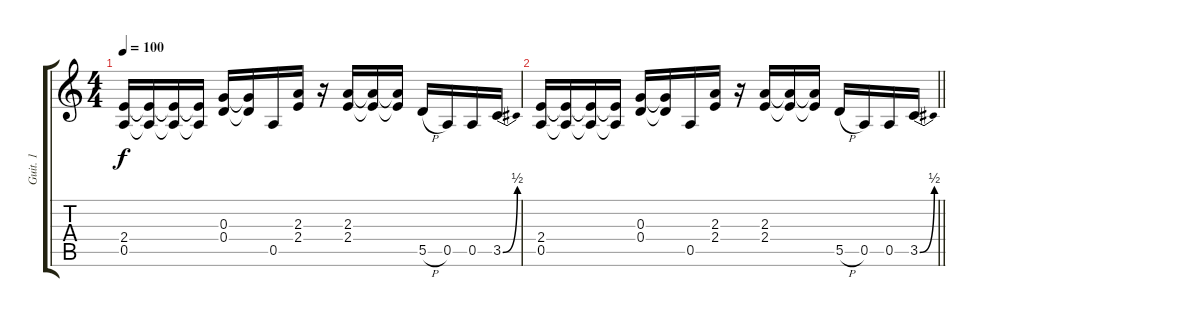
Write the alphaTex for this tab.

\track ("Guit. 1" "Guit. 1") {instrument overdrivenguitar}
\staff {score tabs}
\tuning (E4 B3 G3 D3 A2 E2) {hide}
\ts (4 4)
\tempo 100
\clef g2
\ks c
(2.4 0.5).16{dy f} (2.4{t} 0.5{t}).16 (2.4{t} 0.5{t}).16 (2.4{t} 0.5{t}).16 (0.3 0.4).16 (0.3{t} 0.4{t}).16 0.5.16 (2.3 2.4).16 r.16 (2.3 2.4).16 (2.3{t} 2.4{t}).16 (2.3{t} 2.4{t}).16 5.5{h}.16 0.5.16 0.5.16 3.5{be (bend 0 0 60 2)}.16 |
\barLineRight lightlight
(2.4 0.5).16 (2.4{t} 0.5{t}).16 (2.4{t} 0.5{t}).16 (2.4{t} 0.5{t}).16 (0.3 0.4).16 (0.3{t} 0.4{t}).16 0.5.16 (2.3 2.4).16 r.16 (2.3 2.4).16 (2.3{t} 2.4{t}).16 (2.3{t} 2.4{t}).16 5.5{h}.16 0.5.16 0.5.16 3.5{be (bend 0 0 60 2)}.16
